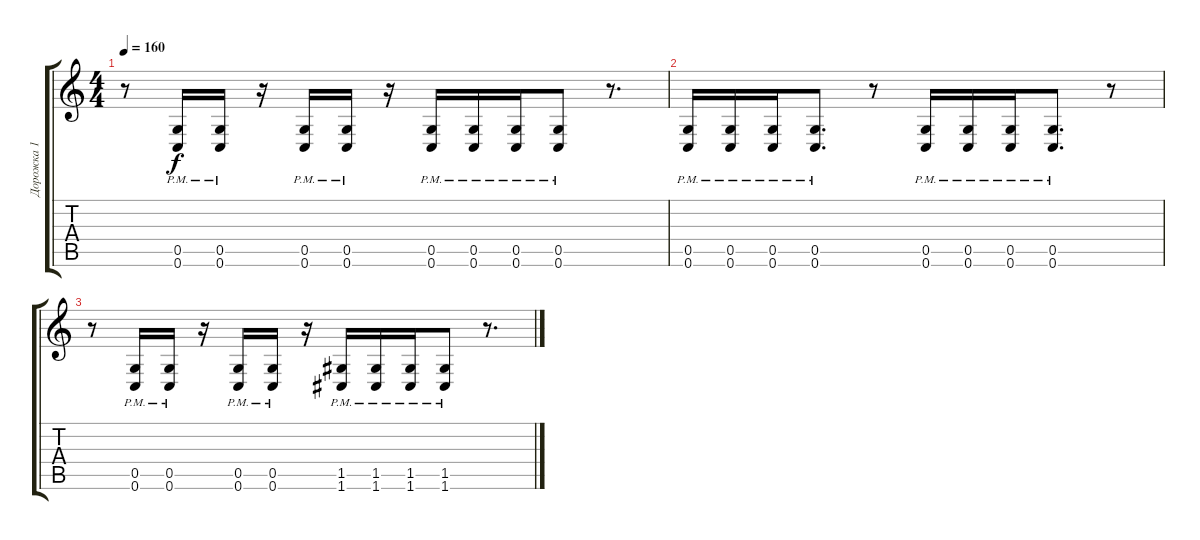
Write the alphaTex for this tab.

\track ("Дорожка 1" "Дорожка 1") {instrument distortionguitar}
\staff {score tabs}
\tuning (D4 A3 F3 C3 G2 C2) {hide}
\ts (4 4)
\tempo 160
\clef g2
\ks c
r.8{dy f} (0.5 0.6{pm}).16 (0.5 0.6{pm}).16 r.16 (0.5 0.6{pm}).16 (0.5 0.6{pm}).16 r.16 (0.5 0.6{pm}).16 (0.5 0.6{pm}).16 (0.5 0.6{pm}).16 (0.5 0.6{pm}).8 r.8{d} |
(0.5 0.6{pm}).16 (0.5 0.6{pm}).16 (0.5 0.6{pm}).16 (0.5 0.6{pm}).8{d} r.8 (0.5 0.6{pm}).16 (0.5 0.6{pm}).16 (0.5 0.6{pm}).16 (0.5 0.6{pm}).8{d} r.8 |
r.8 (0.5 0.6{pm}).16 (0.5 0.6{pm}).16 r.16 (0.5 0.6{pm}).16 (0.5 0.6{pm}).16 r.16 (1.5 1.6{pm}).16 (1.5 1.6{pm}).16 (1.5 1.6{pm}).16 (1.5 1.6{pm}).8 r.8{d}
